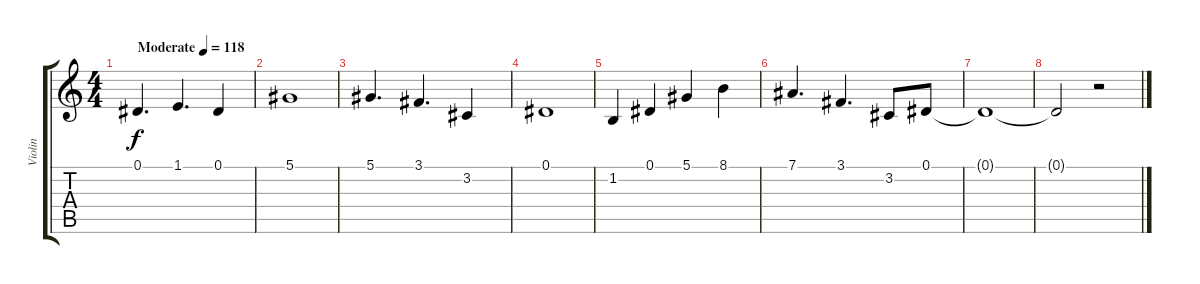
\track ("Violin" "Violin") {instrument violin}
\staff {score tabs}
\tuning (Eb4 Bb3 Gb3 Db3 Ab2 Eb2) {hide}
\ts (4 4)
\tempo (118 "Moderate")
\clef g2
\ks c
0.1.4{d dy f instrument violin} 1.1.4{d} 0.1.4 |
5.1.1 |
5.1.4{d} 3.1.4{d} 3.2.4 |
0.1.1 |
1.2.4 0.1.4 5.1.4 8.1.4 |
7.1.4{d} 3.1.4{d} 3.2.8 0.1.8 |
0.1{t}.1 |
0.1{t}.2 r.2
